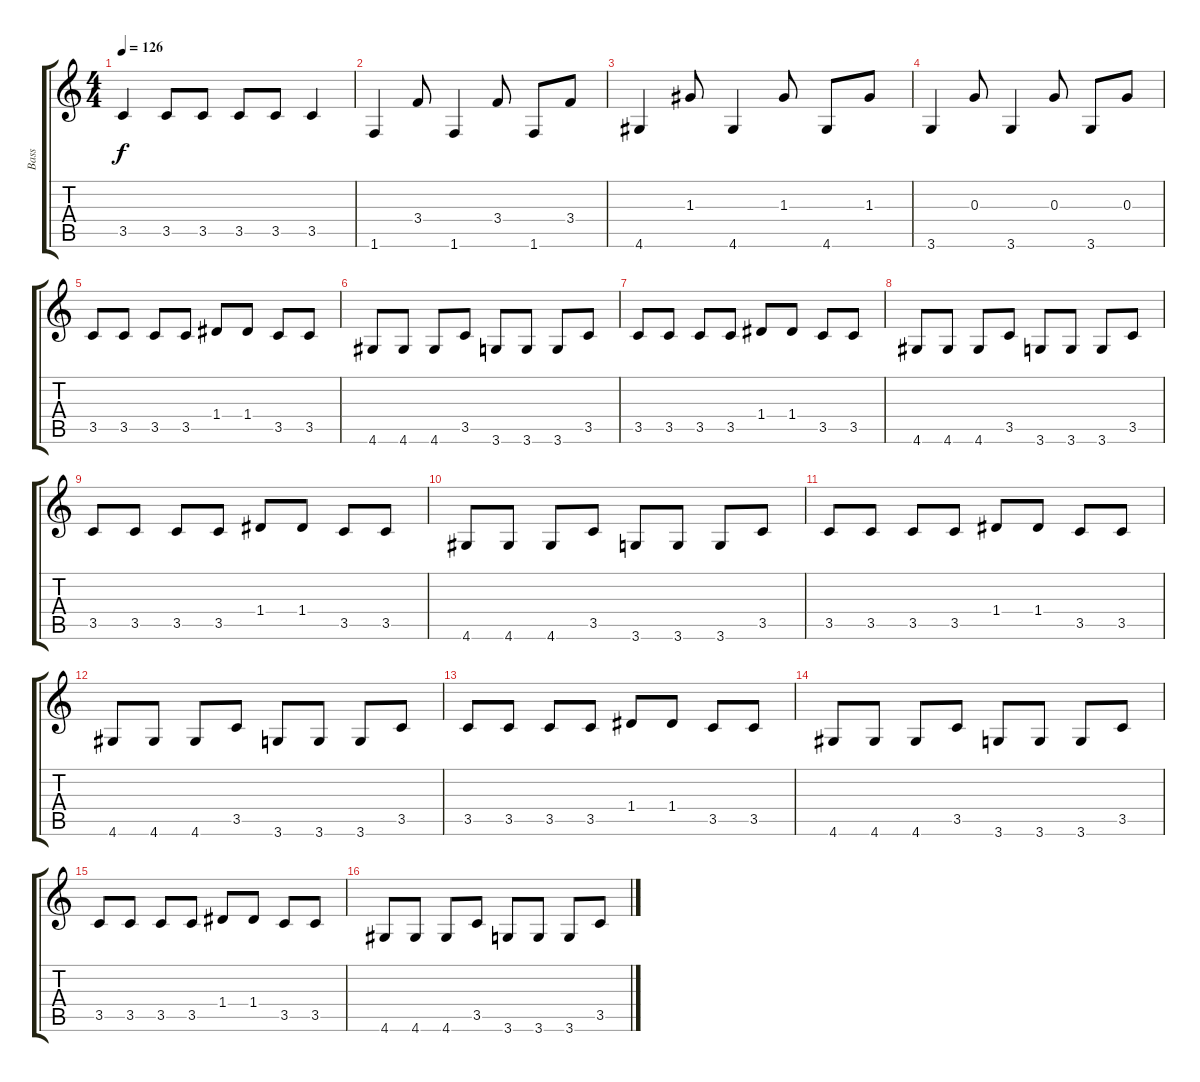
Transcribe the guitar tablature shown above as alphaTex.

\track ("Bass" "Bass") {instrument synthbass1}
\staff {score tabs}
\tuning (E4 B3 G3 D3 A2 E2) {hide}
\ts (4 4)
\tempo 126
\clef g2
\ks c
3.5.4{dy f} 3.5.8 3.5.8 3.5.8 3.5.8 3.5.4 |
1.6.4 3.4.8 1.6.4 3.4.8 1.6.8 3.4.8 |
4.6.4 1.3.8 4.6.4 1.3.8 4.6.8 1.3.8 |
3.6.4 0.3.8 3.6.4 0.3.8 3.6.8 0.3.8 |
3.5.8 3.5.8 3.5.8 3.5.8 1.4.8 1.4.8 3.5.8 3.5.8 |
4.6.8 4.6.8 4.6.8 3.5.8 3.6.8 3.6.8 3.6.8 3.5.8 |
3.5.8 3.5.8 3.5.8 3.5.8 1.4.8 1.4.8 3.5.8 3.5.8 |
4.6.8 4.6.8 4.6.8 3.5.8 3.6.8 3.6.8 3.6.8 3.5.8 |
3.5.8 3.5.8 3.5.8 3.5.8 1.4.8 1.4.8 3.5.8 3.5.8 |
4.6.8 4.6.8 4.6.8 3.5.8 3.6.8 3.6.8 3.6.8 3.5.8 |
3.5.8 3.5.8 3.5.8 3.5.8 1.4.8 1.4.8 3.5.8 3.5.8 |
4.6.8 4.6.8 4.6.8 3.5.8 3.6.8 3.6.8 3.6.8 3.5.8 |
3.5.8 3.5.8 3.5.8 3.5.8 1.4.8 1.4.8 3.5.8 3.5.8 |
4.6.8 4.6.8 4.6.8 3.5.8 3.6.8 3.6.8 3.6.8 3.5.8 |
3.5.8 3.5.8 3.5.8 3.5.8 1.4.8 1.4.8 3.5.8 3.5.8 |
4.6.8 4.6.8 4.6.8 3.5.8 3.6.8 3.6.8 3.6.8 3.5.8
